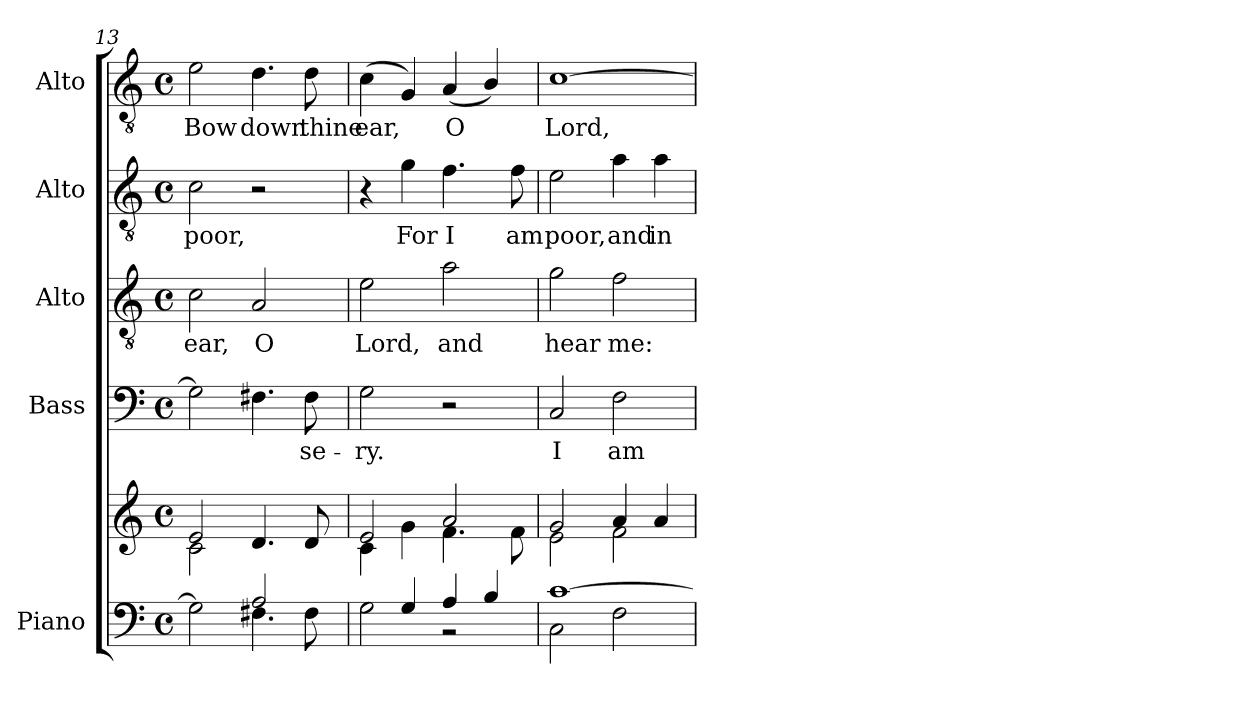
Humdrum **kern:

**kern	**kern	**kern	**text	**kern	**text	**kern	**text	**kern	**text
*part5	*part5	*part4	*part4	*part3	*part3	*part2	*part2	*part1	*part1
*staff6	*staff5	*staff4	*staff4	*staff3	*staff3	*staff2	*staff2	*staff1	*staff1
*I"Piano	*	*I"Bass	*	*I"Alto	*	*I"Alto	*	*I"Alto	*
*I'Pno.	*	*I'B.	*	*I'A.	*	*I'A.	*	*I'A.	*
*clefF4	*clefG2	*clefF4	*	*clefGv2	*	*clefGv2	*	*clefGv2	*
*	*	*	*	*ITrd7c12	*	*ITrd7c12	*	*ITrd7c12	*
*k[]	*k[]	*k[]	*	*k[]	*	*k[]	*	*k[]	*
*C:	*C:	*C:	*	*C:	*	*C:	*	*C:	*
*M4/4	*M4/4	*M4/4	*	*M4/4	*	*M4/4	*	*M4/4	*
*met(c)	*met(c)	*met(c)	*	*met(c)	*	*met(c)	*	*met(c)	*
=13	=13	=13	=13	=13	=13	=13	=13	=13	=13
*^	*^	*	*	*	*	*	*	*	*
!	!	!	!	!	!	!	!LO:LY:b:color=#000000	!	!	!	!
!	!	!	!	!	!	!	!	!	!LO:LY:b:color=#000000	!	!
!	!	!	!	!	!	!	!	!	!	!	!LO:LY:b:color=#000000
2ryy	2Gi\]	2ei/	2ci\	2Gi\]	.	2Ci\	ear,	2Ci\	poor,	2Ei\	Bow
!	!	!	!	!	!	!	!LO:LY:b:color=#000000	!	!	!	!
!	!	!	!	!	!	!	!	!	!	!	!LO:LY:b:color=#000000
2Ai/	4.F#Xi\	4.di/	2ryy	4.F#Xi\	.	2AAi/	O	2r	.	4.Di\	down
!	!	!	!	!	!LO:LY:b:color=#000000	!	!	!	!	!	!
!	!	!	!	!	!	!	!	!	!	!	!LO:LY:b:color=#000000
.	8F#i\	8di/	.	8F#i\	-se-	.	.	.	.	8Di\	thine
=14	=14	=14	=14	=14	=14	=14	=14	=14	=14	=14	=14
!	!	!	!	!	!LO:LY:b:color=#000000	!	!	!	!	!	!
!	!	!	!	!	!	!	!LO:LY:b:color=#000000	!	!	!	!
!	!	!	!	!	!	!	!	!	!	!	!LO:LY:b:color=#000000
4ryy	2Gi\	2ei/	4ci\	2Gi\	-ry.	2Ei\	Lord,	4r	.	(4Ci\	ear,
!	!	!	!	!	!	!	!	!	!LO:LY:b:color=#000000	!	!
4Gi/	.	.	4gi\	.	.	.	.	4Gi\	For	4GGi/)	.
!	!	!	!	!	!	!	!LO:LY:b:color=#000000	!	!	!	!
!	!	!	!	!	!	!	!	!	!LO:LY:b:color=#000000	!	!
!	!	!	!	!	!	!	!	!	!	!	!LO:LY:b:color=#000000
4Ai/	2r	2ai/	4.fi\	2r	.	2Ai\	and	4.Fi\	I	(4AAi/	O
4Bi/	.	.	.	.	.	.	.	.	.	4BBi/)	.
!	!	!	!	!	!	!	!	!	!LO:LY:b:color=#000000	!	!
.	.	.	8fi\	.	.	.	.	8Fi\	am	.	.
!!LO:LB:g=z
=15	=15	=15	=15	=15	=15	=15	=15	=15	=15	=15	=15
!	!	!	!	!	!LO:LY:b:color=#000000	!	!	!	!	!	!
!	!	!	!	!	!	!	!LO:LY:b:color=#000000	!	!	!	!
!	!	!	!	!	!	!	!	!	!LO:LY:b:color=#000000	!	!
!	!	!	!	!	!	!	!	!	!	!	!LO:LY:b:color=#000000
[1ci	2Ci\	2gi/	2ei\	2Ci/	I	2Gi\	hear	2Ei\	poor,	[1Ci	Lord,
!	!	!	!	!	!LO:LY:b:color=#000000	!	!	!	!	!	!
!	!	!	!	!	!	!	!LO:LY:b:color=#000000	!	!	!	!
!	!	!	!	!	!	!	!	!	!LO:LY:b:color=#000000	!	!
.	2Fi\	4ai/	2fi\	2Fi\	am	2Fi\	me:	4Ai\	and	.	.
!	!	!	!	!	!	!	!	!	!LO:LY:b:color=#000000	!	!
.	.	4ai/	.	.	.	.	.	4Ai\	in	.	.
*v	*v	*	*	*	*	*	*	*	*	*	*
*	*v	*v	*	*	*	*	*	*	*	*
=	=	=	=	=	=	=	=	=	=
*-	*-	*-	*-	*-	*-	*-	*-	*-	*-
